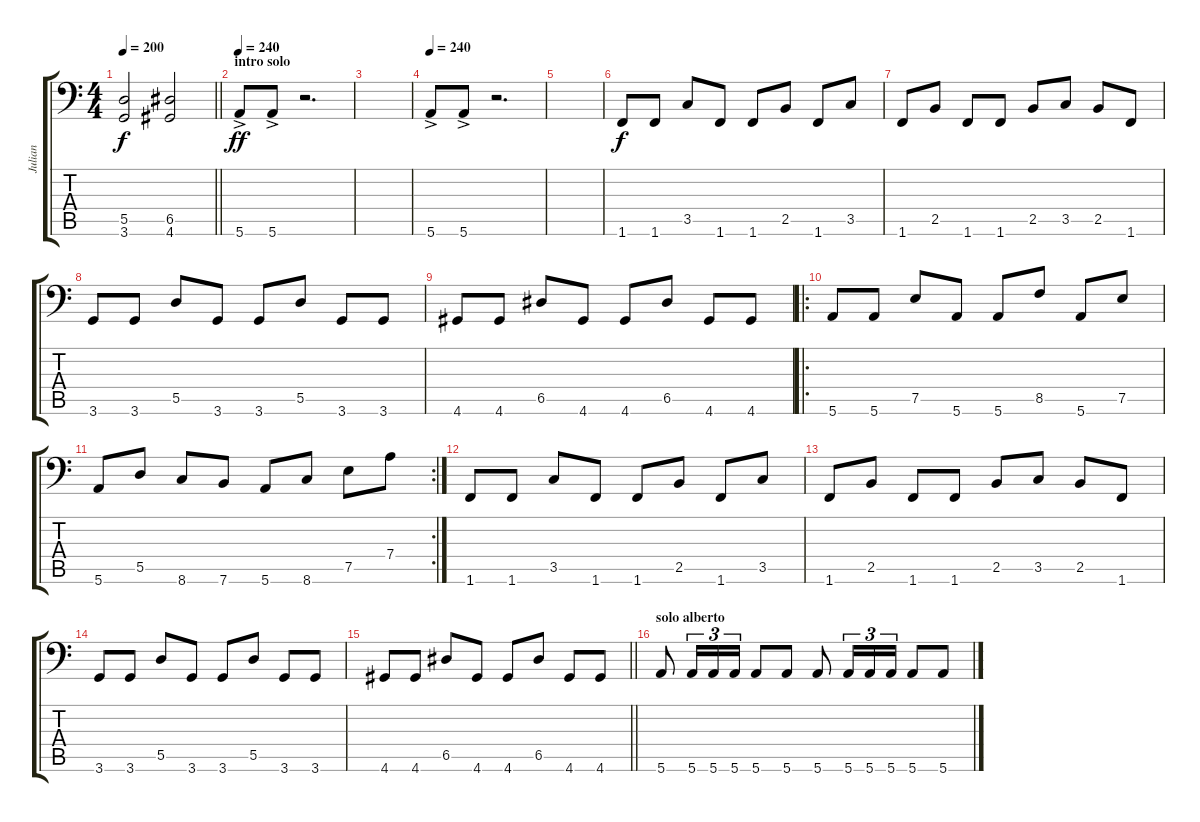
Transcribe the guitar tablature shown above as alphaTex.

\track ("Julian" "Julian") {instrument electricbasspick}
\staff {score tabs}
\tuning (E3 B2 G2 D2 A1 E1) {hide}
\ts (4 4)
\tempo 200
\clef f4
\barLineRight lightlight
\ks c
(5.5 3.6).2{dy f} (6.5 4.6).2 |
\section ("" "intro solo")
\tempo 240
5.6{ac}.8{dy ff} 5.6{ac}.8 r.2{d} |
|
\tempo 240
5.6{ac}.8 5.6{ac}.8 r.2{d} |
|
1.6.8{dy f} 1.6.8 3.5.8 1.6.8 1.6.8 2.5.8 1.6.8 3.5.8 |
1.6.8 2.5.8 1.6.8 1.6.8 2.5.8 3.5.8 2.5.8 1.6.8 |
3.6.8 3.6.8 5.5.8 3.6.8 3.6.8 5.5.8 3.6.8 3.6.8 |
4.6.8 4.6.8 6.5.8 4.6.8 4.6.8 6.5.8 4.6.8 4.6.8 |
\ro
5.6.8 5.6.8 7.5.8 5.6.8 5.6.8 8.5.8 5.6.8 7.5.8 |
\rc 2
5.6.8 5.5.8 8.6.8 7.6.8 5.6.8 8.6.8 7.5.8 7.4.8 |
1.6.8 1.6.8 3.5.8 1.6.8 1.6.8 2.5.8 1.6.8 3.5.8 |
1.6.8 2.5.8 1.6.8 1.6.8 2.5.8 3.5.8 2.5.8 1.6.8 |
3.6.8 3.6.8 5.5.8 3.6.8 3.6.8 5.5.8 3.6.8 3.6.8 |
\barLineRight lightlight
4.6.8 4.6.8 6.5.8 4.6.8 4.6.8 6.5.8 4.6.8 4.6.8 |
\section ("" "solo alberto")
5.6.8 5.6.16{tu (3 2)} 5.6.16{tu (3 2)} 5.6.16{tu (3 2)} 5.6.8 5.6.8 5.6.8 5.6.16{tu (3 2)} 5.6.16{tu (3 2)} 5.6.16{tu (3 2)} 5.6.8 5.6.8
